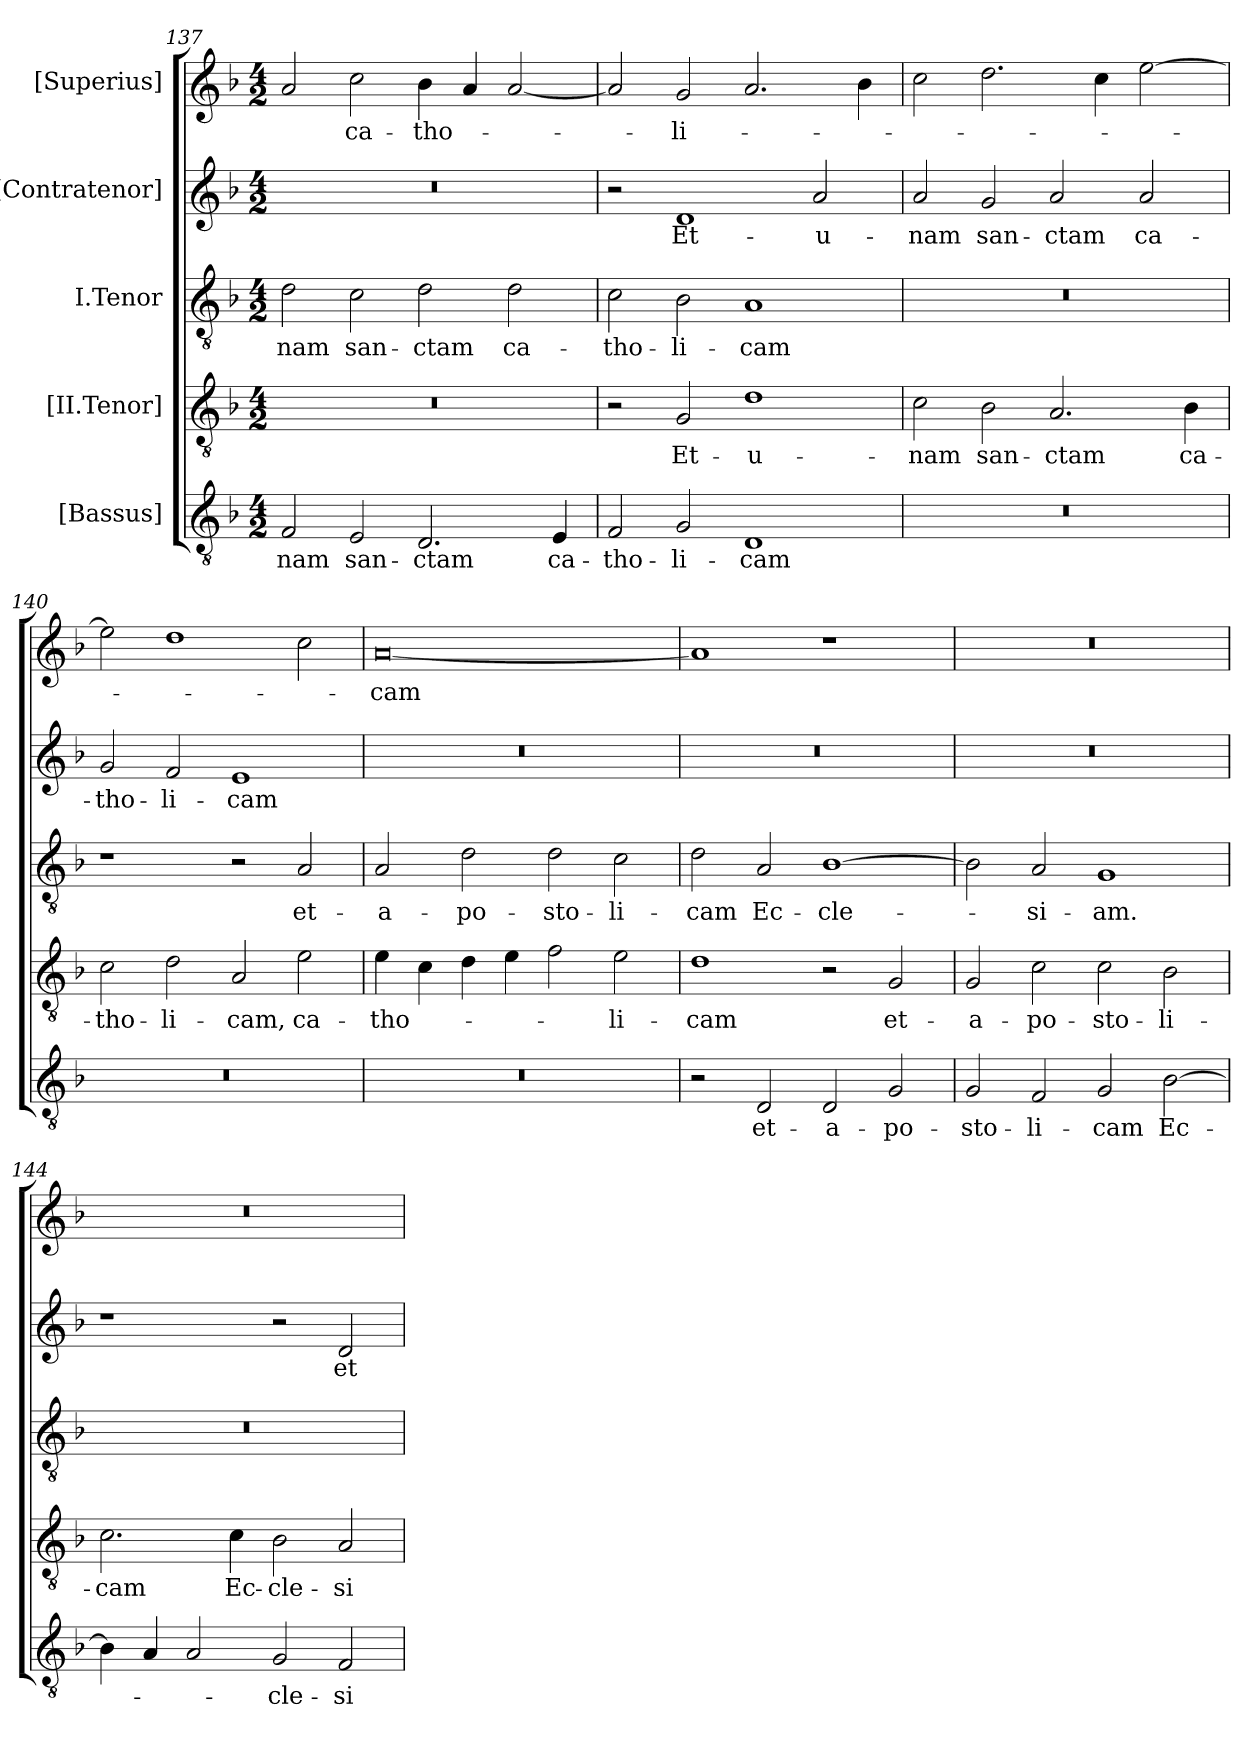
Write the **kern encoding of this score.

**kern	**text	**kern	**text	**kern	**text	**kern	**text	**kern	**text
*part5	*part5	*part4	*part4	*part3	*part3	*part2	*part2	*part1	*part1
*staff5	*staff5	*staff4	*staff4	*staff3	*staff3	*staff2	*staff2	*staff1	*staff1
*I"[Bassus]	*	*I"[II.Tenor]	*	*I"I.Tenor	*	*I"[Contratenor]	*	*I"[Superius]	*
*clefGv2	*	*clefGv2	*	*clefGv2	*	*clefG2	*	*clefG2	*
*k[b-]	*	*k[b-]	*	*k[b-]	*	*k[b-]	*	*k[b-]	*
*M4/2	*	*M4/2	*	*M4/2	*	*M4/2	*	*M4/2	*
=137	=137	=137	=137	=137	=137	=137	=137	=137	=137
2F/	-nam	0r	.	2d\	-nam	0r	.	2a/	.
2E/	san-	.	.	2c\	san-	.	.	2cc\	ca-
2.D/	-ctam	.	.	2d\	-ctam	.	.	4b-\	-tho-
.	.	.	.	.	.	.	.	4a/	.
.	.	.	.	2d\	ca-	.	.	[2a/	.
4E/	ca-	.	.	.	.	.	.	.	.
=138	=138	=138	=138	=138	=138	=138	=138	=138	=138
2F/	-tho-	2r	.	2c\	-tho-	2r	.	2a/]	.
2G/	-li-	2G/	Et-	2B-\	-li-	1d/	Et-	2g/	-li-
1D/	-cam	1d\	u-	1A/	-cam	.	.	2.a/	.
.	.	.	.	.	.	2a/	u-	.	.
.	.	.	.	.	.	.	.	4b-\	.
=139	=139	=139	=139	=139	=139	=139	=139	=139	=139
0r	.	2c\	-nam	0r	.	2a/	-nam	2cc\	.
.	.	2B-\	san-	.	.	2g/	san-	2.dd\	.
.	.	2.A/	-ctam	.	.	2a/	-ctam	.	.
.	.	.	.	.	.	.	.	4cc\	.
.	.	.	.	.	.	2a/	ca-	[2ee\	.
.	.	4B-\	ca-	.	.	.	.	.	.
=140	=140	=140	=140	=140	=140	=140	=140	=140	=140
0r	.	2c\	-tho-	1r	.	2g/	-tho-	2ee\]	.
.	.	2d\	-li-	.	.	2f/	-li-	1dd\	.
.	.	2A/	-cam,	2r	.	1e/	-cam	.	.
.	.	2e\	ca-	2A/	et-	.	.	2cc\	.
=141	=141	=141	=141	=141	=141	=141	=141	=141	=141
0r	.	4e\	-tho-	2A/	a-	0r	.	[0a/	-cam
.	.	4c\	.	.	.	.	.	.	.
.	.	4d\	.	2d\	-po-	.	.	.	.
.	.	4e\	.	.	.	.	.	.	.
.	.	2f\	.	2d\	-sto-	.	.	.	.
.	.	2e\	-li-	2c\	-li-	.	.	.	.
=142	=142	=142	=142	=142	=142	=142	=142	=142	=142
2r	.	1d\	-cam	2d\	-cam	0r	.	1a/]	.
2D/	et-	.	.	2A/	Ec-	.	.	.	.
2D/	a-	2r	.	[1B-\	-cle-	.	.	1r	.
2G/	-po-	2G/	et-	.	.	.	.	.	.
=143	=143	=143	=143	=143	=143	=143	=143	=143	=143
2G/	-sto-	2G/	a-	2B-\]	.	0r	.	0r	.
2F/	-li-	2c\	-po-	2A/	-si-	.	.	.	.
2G/	-cam	2c\	-sto-	1G/	-am.	.	.	.	.
[2B-\	Ec-	2B-\	-li-	.	.	.	.	.	.
=144	=144	=144	=144	=144	=144	=144	=144	=144	=144
4B-\]	.	2.c\	-cam	0r	.	1r	.	0r	.
4A/	.	.	.	.	.	.	.	.	.
2A/	.	.	.	.	.	.	.	.	.
.	.	4c\	Ec-	.	.	.	.	.	.
2G/	-cle-	2B-\	-cle-	.	.	2r	.	.	.
2F/	-si-	2A/	-si-	.	.	2d/	et-	.	.
=	=	=	=	=	=	=	=	=	=
*-	*-	*-	*-	*-	*-	*-	*-	*-	*-
